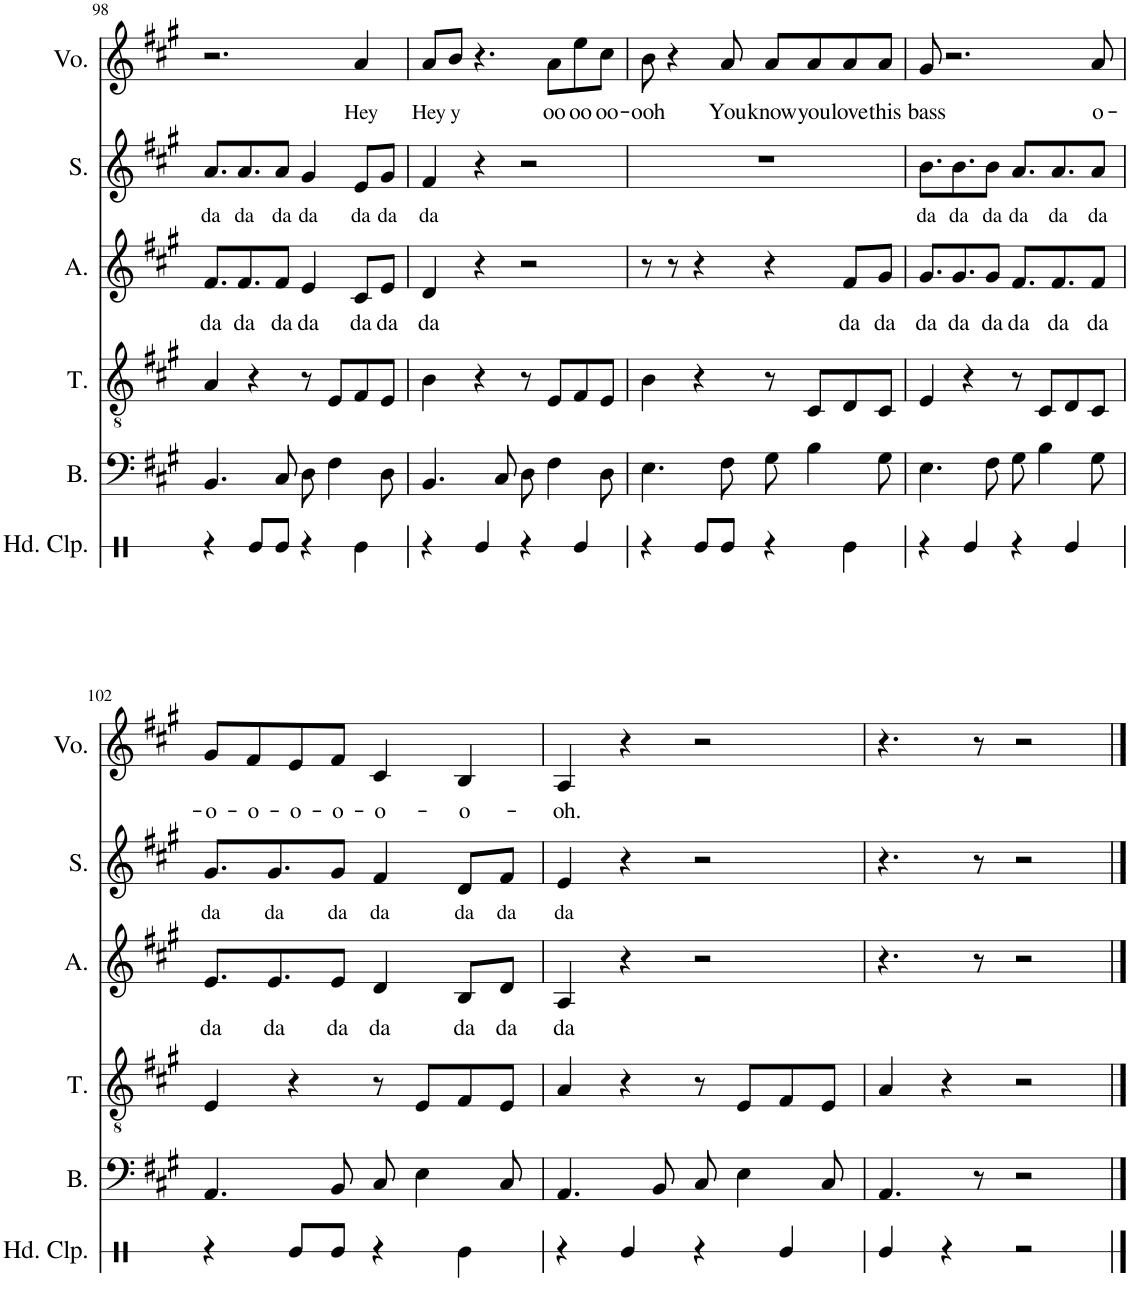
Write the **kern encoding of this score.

**kern	**kern	**kern	**text	**kern	**text	**kern	**text
*part5	*part4	*part3	*part3	*part2	*part2	*part1	*part1
*staff5	*staff4	*staff3	*staff3	*staff2	*staff2	*staff1	*staff1
*I"Bass	*I"Tenor	*I"Alto	*	*I"Soprano	*	*I"Voice	*
*I'B.	*I'T.	*I'A.	*	*I'S.	*	*I'Vo.	*
!!LO:PB:g=z
*clefF4	*clefGv2	*clefG2	*	*clefG2	*	*clefG2	*
*k[f#c#g#]	*k[f#c#g#]	*k[f#c#g#]	*	*k[f#c#g#]	*	*k[f#c#g#]	*
*M4/4	*M4/4	*M4/4	*	*M4/4	*	*M4/4	*
=98	=98	=98	=98	=98	=98	=98	=98
!	!	!	!LO:LY:b	!	!LO:LY:b	!	!
4.BB/	4A/	8.f#/L	da	8.a/L	da	2.r	.
!	!	!	!LO:LY:b	!	!LO:LY:b	!	!
.	.	8.f#/	da	8.a/	da	.	.
.	4r	.	.	.	.	.	.
!	!	!	!LO:LY:b	!	!LO:LY:b	!	!
8C#/	.	8f#/J	da	8a/J	da	.	.
!	!	!	!LO:LY:b	!	!LO:LY:b	!	!
8D\	8r	4e/	da	4g#/	da	.	.
4F#\	8E/L	.	.	.	.	.	.
!	!	!	!LO:LY:b	!	!LO:LY:b	!	!LO:LY:b
.	8F#/	8c#/L	da	8e/L	da	4a/	Hey
!	!	!	!LO:LY:b	!	!LO:LY:b	!	!
8D\	8E/J	8e/J	da	8g#/J	da	.	.
=99	=99	=99	=99	=99	=99	=99	=99
!	!	!	!LO:LY:b	!	!LO:LY:b	!	!LO:LY:b
4.BB/	4B\	4d/	da	4f#/	da	8a/L	Hey-
!	!	!	!	!	!	!	!LO:LY:b
.	.	.	.	.	.	8b/J	-y
.	4r	4r	.	4r	.	4.r	.
8C#/	.	.	.	.	.	.	.
8D\	8r	2r	.	2r	.	.	.
!	!	!	!	!	!	!	!LO:LY:b
4F#\	8E/L	.	.	.	.	8a\L	oo-
!	!	!	!	!	!	!	!LO:LY:b
.	8F#/	.	.	.	.	8ee\	-oo-
!	!	!	!	!	!	!	!LO:LY:b
8D\	8E/J	.	.	.	.	8cc#\J	-oo-
=100	=100	=100	=100	=100	=100	=100	=100
!	!	!	!	!	!	!	!LO:LY:b
4.E\	4B\	8r	.	1r	.	8b\	-ooh
.	.	8r	.	.	.	4r	.
.	4r	4r	.	.	.	.	.
!	!	!	!	!	!	!	!LO:LY:b
8F#\	.	.	.	.	.	8a/	You
!	!	!	!	!	!	!	!LO:LY:b
8G#\	8r	4r	.	.	.	8a/L	know
!	!	!	!	!	!	!	!LO:LY:b
4B\	8C#/L	.	.	.	.	8a/	you
!	!	!	!LO:LY:b	!	!	!	!LO:LY:b
.	8D/	8f#/L	da	.	.	8a/	love
!	!	!	!LO:LY:b	!	!	!	!LO:LY:b
8G#\	8C#/J	8g#/J	da	.	.	8a/J	this
=101	=101	=101	=101	=101	=101	=101	=101
!	!	!	!LO:LY:b	!	!LO:LY:b	!	!LO:LY:b
4.E\	4E/	8.g#/L	da	8.b\L	da	8g#/	bass
.	.	.	.	.	.	2.r	.
!	!	!	!LO:LY:b	!	!LO:LY:b	!	!
.	.	8.g#/	da	8.b\	da	.	.
.	4r	.	.	.	.	.	.
!	!	!	!LO:LY:b	!	!LO:LY:b	!	!
8F#\	.	8g#/J	da	8b\J	da	.	.
!	!	!	!LO:LY:b	!	!LO:LY:b	!	!
8G#\	8r	8.f#/L	da	8.a/L	da	.	.
4B\	8C#/L	.	.	.	.	.	.
!	!	!	!LO:LY:b	!	!LO:LY:b	!	!
.	.	8.f#/	da	8.a/	da	.	.
.	8D/	.	.	.	.	.	.
!	!	!	!LO:LY:b	!	!LO:LY:b	!	!LO:LY:b
8G#\	8C#/J	8f#/J	da	8a/J	da	8a/	o-
!!LO:LB:g=z
=102	=102	=102	=102	=102	=102	=102	=102
!	!	!	!LO:LY:b	!	!LO:LY:b	!	!LO:LY:b
4.AA/	4E/	8.e/L	da	8.g#/L	da	8g#/L	-o-
!	!	!	!	!	!	!	!LO:LY:b
.	.	.	.	.	.	8f#/	-o-
!	!	!	!LO:LY:b	!	!LO:LY:b	!	!
.	.	8.e/	da	8.g#/	da	.	.
!	!	!	!	!	!	!	!LO:LY:b
.	4r	.	.	.	.	8e/	-o-
!	!	!	!LO:LY:b	!	!LO:LY:b	!	!LO:LY:b
8BB/	.	8e/J	da	8g#/J	da	8f#/J	-o-
!	!	!	!LO:LY:b	!	!LO:LY:b	!	!LO:LY:b
8C#/	8r	4d/	da	4f#/	da	4c#/	-o-
4E\	8E/L	.	.	.	.	.	.
!	!	!	!LO:LY:b	!	!LO:LY:b	!	!LO:LY:b
.	8F#/	8B/L	da	8d/L	da	4B/	-o-
!	!	!	!LO:LY:b	!	!LO:LY:b	!	!
8C#/	8E/J	8d/J	da	8f#/J	da	.	.
=103	=103	=103	=103	=103	=103	=103	=103
!	!	!	!LO:LY:b	!	!LO:LY:b	!	!LO:LY:b
4.AA/	4A/	4A/	da	4e/	da	4A/	-oh.
.	4r	4r	.	4r	.	4r	.
8BB/	.	.	.	.	.	.	.
8C#/	8r	2r	.	2r	.	2r	.
4E\	8E/L	.	.	.	.	.	.
.	8F#/	.	.	.	.	.	.
8C#/	8E/J	.	.	.	.	.	.
=104	=104	=104	=104	=104	=104	=104	=104
4.AA/	4A/	4.r	.	4.r	.	4.r	.
.	4r	.	.	.	.	.	.
8r	.	8r	.	8r	.	8r	.
2r	2r	2r	.	2r	.	2r	.
==	==	==	==	==	==	==	==
*-	*-	*-	*-	*-	*-	*-	*-
